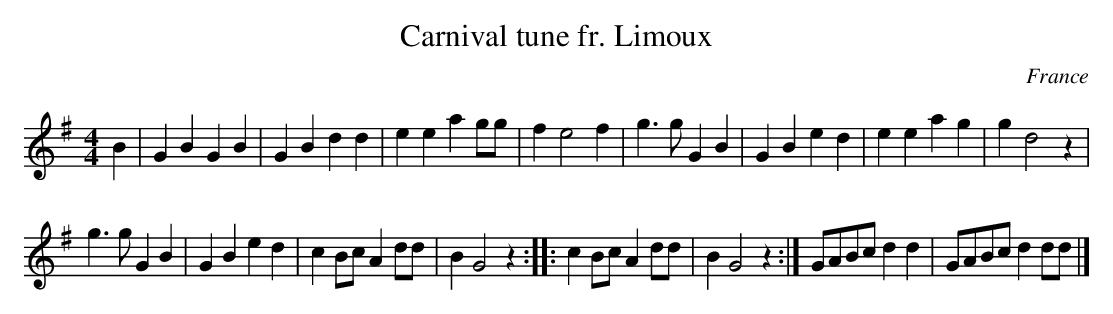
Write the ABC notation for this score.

X:1
T:Carnival tune fr. Limoux
M:4/4
O:France
K:G major
B2|\
G2B2 G2B2|G2B2 d2d2|e2e2 a2gg|f2e4 f2|\
g3g G2B2|G2B2 e2d2|e2e2 a2g2|g2d4 z2|
g3g G2B2|G2B2 e2d2|c2Bc A2dd|B2G4z2::\
c2Bc A2dd|B2G4 z2:|\
GABc d2d2|GABc d2dd|]
